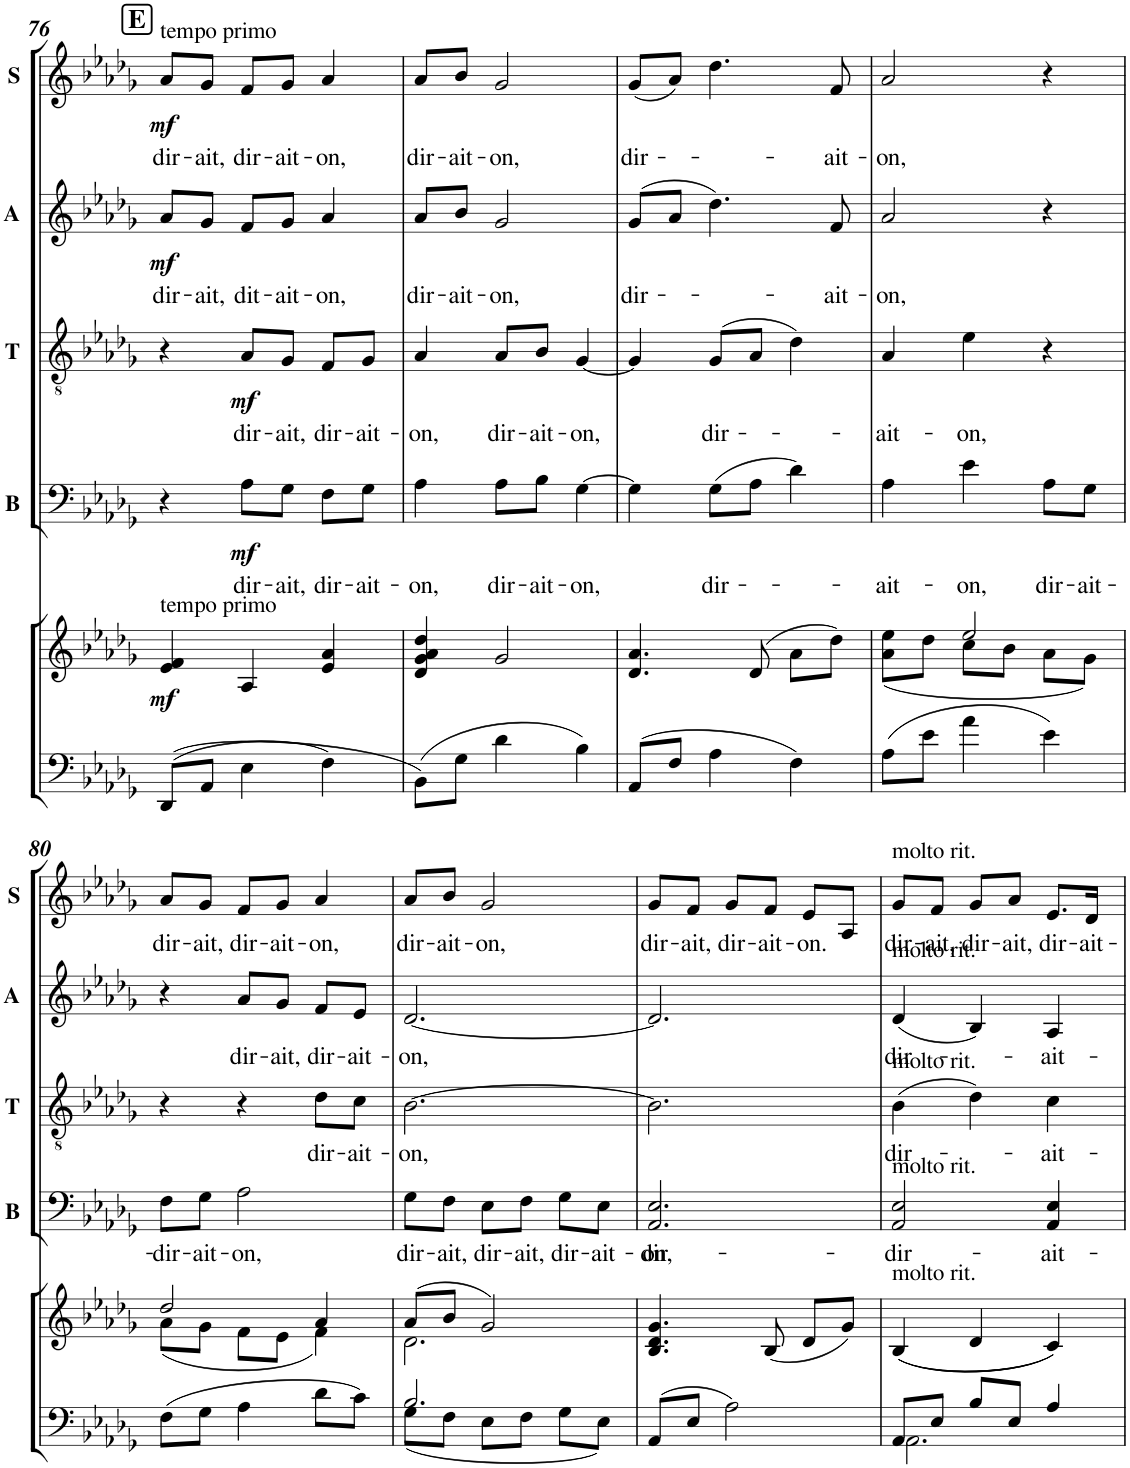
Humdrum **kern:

**kern	**kern	**dynam	**kern	**text	**dynam	**kern	**text	**dynam	**kern	**text	**dynam	**kern	**text	**dynam
*part6	*part5	*part5	*part4	*part4	*part4	*part3	*part3	*part3	*part2	*part2	*part2	*part1	*part1	*part1
*staff6	*staff5	*staff5	*staff4	*staff4	*staff4	*staff3	*staff3	*staff3	*staff2	*staff2	*staff2	*staff1	*staff1	*staff1
*I"P2	*I"P1	*	*I"Basso	*	*	*I"Tenor	*	*	*I"Alto	*	*	*I"Soprano	*	*
*	*	*	*I'B	*	*	*I'T	*	*	*I'A	*	*	*I'S	*	*
!!LO:PB:g=z
*clefF4	*clefG2	*	*clefF4	*	*	*clefGv2	*	*	*clefG2	*	*	*clefG2	*	*
*k[b-e-a-d-g-]	*k[b-e-a-d-g-]	*	*k[b-e-a-d-g-]	*	*	*k[b-e-a-d-g-]	*	*	*k[b-e-a-d-g-]	*	*	*k[b-e-a-d-g-]	*	*
*M3/4	*M3/4	*	*M3/4	*	*	*M3/4	*	*	*M3/4	*	*	*M3/4	*	*
!!LO:REH:place=s1:a:B:cj:fs=14:t=E
=76	=76	=76	=76	=76	=76	=76	=76	=76	=76	=76	=76	=76	=76	=76
!	!	!	!	!	!	!	!	!	!	!	!	!LO:TX:a:t=tempo primo	!	!
!	!LO:TX:a:t=tempo primo	!	!	!	!	!	!	!	!	!	!	!	!	!
!	!	!LO:DY:b	!	!	!	!	!	!	!	!LO:LY:b	!LO:DY:b	!	!LO:LY:b	!LO:DY:b
((8DD-/L	4e-/ 4f/	mf	4r	.	.	4r	.	.	8a-/L	dir-	mf	8a-/L	dir-	mf
!	!	!	!	!	!	!	!	!	!	!LO:LY:b	!	!	!LO:LY:b	!
8AA-/J	.	.	.	.	.	.	.	.	8g-/J	ait,	.	8g-/J	ait,	.
!	!	!	!	!LO:LY:b	!LO:DY:b	!	!LO:LY:b	!LO:DY:b	!	!LO:LY:b	!	!	!LO:LY:b	!
4E-\	4A-/	.	8A-\L	dir-	mf	8A-/L	dir-	mf	8f/L	dit-	.	8f/L	dir-	.
!	!	!	!	!LO:LY:b	!	!	!LO:LY:b	!	!	!LO:LY:b	!	!	!LO:LY:b	!
.	.	.	8G-\J	ait,	.	8G-/J	ait,	.	8g-/J	ait-	.	8g-/J	ait-	.
!	!	!	!	!LO:LY:b	!	!	!LO:LY:b	!	!	!LO:LY:b	!	!	!LO:LY:b	!
4F\)	4e-/ 4a-/	.	8F\L	dir-	.	8F/L	dir-	.	4a-/	on,	.	4a-/	on,	.
!	!	!	!	!LO:LY:b	!	!	!LO:LY:b	!	!	!	!	!	!	!
.	.	.	8G-\J	ait-	.	8G-/J	ait-	.	.	.	.	.	.	.
=77	=77	=77	=77	=77	=77	=77	=77	=77	=77	=77	=77	=77	=77	=77
!	!	!	!	!LO:LY:b	!	!	!LO:LY:b	!	!	!LO:LY:b	!	!	!LO:LY:b	!
(8BB-\L)	4d-/ 4g-/ 4a-/ 4dd-/	.	4A-\	on,	.	4A-/	on,	.	8a-/L	dir-	.	8a-/L	dir-	.
!	!	!	!	!	!	!	!	!	!	!LO:LY:b	!	!	!LO:LY:b	!
8G-\J	.	.	.	.	.	.	.	.	8b-/J	ait-	.	8b-/J	ait-	.
!	!	!	!	!LO:LY:b	!	!	!LO:LY:b	!	!	!LO:LY:b	!	!	!LO:LY:b	!
4d-\	2g-/	.	8A-\L	dir-	.	8A-/L	dir-	.	2g-/	on,	.	2g-/	on,	.
!	!	!	!	!LO:LY:b	!	!	!LO:LY:b	!	!	!	!	!	!	!
.	.	.	8B-\J	ait-	.	8B-/J	ait-	.	.	.	.	.	.	.
!	!	!	!	!LO:LY:b	!	!	!LO:LY:b	!	!	!	!	!	!	!
4B-\)	.	.	[4G-\	on,	.	[4G-/	on,	.	.	.	.	.	.	.
=78	=78	=78	=78	=78	=78	=78	=78	=78	=78	=78	=78	=78	=78	=78
!	!	!	!	!	!	!	!	!	!	!LO:LY:b	!	!	!LO:LY:b	!
(8AA-/L	4.d-/ 4.a-/	.	4G-\]	.	.	4G-/]	.	.	(8g-/L	dir-	.	(8g-/L	dir-	.
8F/J	.	.	.	.	.	.	.	.	8a-/J	.	.	8a-/J)	.	.
!	!	!	!	!LO:LY:b	!	!	!LO:LY:b	!	!	!	!	!	!	!
4A-\	.	.	(8G-\L	dir-	.	(8G-/L	dir-	.	4.dd-\)	.	.	4.dd-\	.	.
.	(8d-/	.	8A-\J	.	.	8A-/J	.	.	.	.	.	.	.	.
4F\)	8a-\L	.	4d-\)	.	.	4d-\)	.	.	.	.	.	.	.	.
!	!	!	!	!	!	!	!	!	!	!LO:LY:b	!	!	!LO:LY:b	!
.	8dd-\J)	.	.	.	.	.	.	.	8f/	ait-	.	8f/	ait-	.
=79	=79	=79	=79	=79	=79	=79	=79	=79	=79	=79	=79	=79	=79	=79
*	*^	*	*	*	*	*	*	*	*	*	*	*	*	*
!	!	!	!	!	!LO:LY:b	!	!	!LO:LY:b	!	!	!LO:LY:b	!	!	!LO:LY:b	!
(8A-\L	4ryy	(8a-\ 8ee-\L	.	4A-\	ait-	.	4A-/	ait-	.	2a-/	on,	.	2a-/	on,	.
8e-\J	.	8dd-\J	.	.	.	.	.	.	.	.	.	.	.	.	.
!	!	!	!	!	!LO:LY:b	!	!	!LO:LY:b	!	!	!	!	!	!	!
4a-\	2ee-/	8cc\L	.	4e-\	on,	.	4e-\	on,	.	.	.	.	.	.	.
.	.	8b-\J	.	.	.	.	.	.	.	.	.	.	.	.	.
!	!	!	!	!	!LO:LY:b	!	!	!	!	!	!	!	!	!	!
4e-\)	.	8a-\L	.	8A-\L	dir-	.	4r	.	.	4r	.	.	4r	.	.
!	!	!	!	!	!LO:LY:b	!	!	!	!	!	!	!	!	!	!
.	.	8g-\J)	.	8G-\J	ait-	.	.	.	.	.	.	.	.	.	.
!!LO:LB:g=z
=80	=80	=80	=80	=80	=80	=80	=80	=80	=80	=80	=80	=80	=80	=80	=80
!	!	!	!	!	!LO:LY:b	!	!	!	!	!	!	!	!	!LO:LY:b	!
(8F\L	2dd-/	(8a-\L	.	8F\L	dir-	.	4r	.	.	4r	.	.	8a-/L	dir-	.
!	!	!	!	!	!LO:LY:b	!	!	!	!	!	!	!	!	!LO:LY:b	!
8G-\J	.	8g-\J	.	8G-\J	ait-	.	.	.	.	.	.	.	8g-/J	ait,	.
!	!	!	!	!	!LO:LY:b	!	!	!	!	!	!LO:LY:b	!	!	!LO:LY:b	!
4A-\	.	8f\L	.	2A-\	on,	.	4r	.	.	8a-/L	dir-	.	8f/L	dir-	.
!	!	!	!	!	!	!	!	!	!	!	!LO:LY:b	!	!	!LO:LY:b	!
.	.	8e-\J	.	.	.	.	.	.	.	8g-/J	ait,	.	8g-/J	ait-	.
!	!	!	!	!	!	!	!	!LO:LY:b	!	!	!LO:LY:b	!	!	!LO:LY:b	!
8d-\L	4a-/	4f\)	.	.	.	.	8d-\L	dir-	.	8f/L	dir-	.	4a-/	on,	.
!	!	!	!	!	!	!	!	!LO:LY:b	!	!	!LO:LY:b	!	!	!	!
8c\J)	.	.	.	.	.	.	8c\J	ait-	.	8e-/J	ait-	.	.	.	.
=81	=81	=81	=81	=81	=81	=81	=81	=81	=81	=81	=81	=81	=81	=81	=81
*^	*	*	*	*	*	*	*	*	*	*	*	*	*	*	*
!	!	!	!	!	!	!LO:LY:b	!	!	!LO:LY:b	!	!	!LO:LY:b	!	!	!LO:LY:b	!
2.B-/	(8G-\L	(8a-/L	2.d-\	.	8G-\L	dir-	.	[2.B-\	on,	.	[2.d-/	on,	.	8a-/L	dir-	.
!	!	!	!	!	!	!LO:LY:b	!	!	!	!	!	!	!	!	!LO:LY:b	!
.	8F\J	8b-/J	.	.	8F\J	ait,	.	.	.	.	.	.	.	8b-/J	ait-	.
!	!	!	!	!	!	!LO:LY:b	!	!	!	!	!	!	!	!	!LO:LY:b	!
.	8E-\L	2g-/)	.	.	8E-\L	dir-	.	.	.	.	.	.	.	2g-/	on,	.
!	!	!	!	!	!	!LO:LY:b	!	!	!	!	!	!	!	!	!	!
.	8F\J	.	.	.	8F\J	ait,	.	.	.	.	.	.	.	.	.	.
!	!	!	!	!	!	!LO:LY:b	!	!	!	!	!	!	!	!	!	!
.	8G-\L	.	.	.	8G-\L	dir-	.	.	.	.	.	.	.	.	.	.
!	!	!	!	!	!	!LO:LY:b	!	!	!	!	!	!	!	!	!	!
.	8E-\J)	.	.	.	8E-\J	ait-	.	.	.	.	.	.	.	.	.	.
*	*	*v	*v	*	*	*	*	*	*	*	*	*	*	*	*	*
=82	=82	=82	=82	=82	=82	=82	=82	=82	=82	=82	=82	=82	=82	=82	=82
!	!	!	!	!	!LO:LY:b	!	!	!	!	!	!	!	!	!	!
*	*	*	*	*^	*	*	*	*	*	*	*	*	*	*	*
!	!	!	!	!	!	!LO:LY:b	!	!	!	!	!	!	!	!	!LO:LY:b	!
*v	*v	*	*	*	*	*	*	*	*	*	*	*	*	*	*	*
(8AA-/L	4.B-/ 4.d-/ 4.g-/	.	2.E-/	2.AA-/	dir-	.	2.B-\]	.	.	2.d-/]	.	.	8g-/L	dir-	.
!	!	!	!	!	!	!	!	!	!	!	!	!	!	!LO:LY:b	!
8E-/J	.	.	.	.	.	.	.	.	.	.	.	.	8f/J	ait,	.
!	!	!	!	!	!	!	!	!	!	!	!	!	!	!LO:LY:b	!
2A-\)	.	.	.	.	.	.	.	.	.	.	.	.	8g-/L	dir-	.
!	!	!	!	!	!	!	!	!	!	!	!	!	!	!LO:LY:b	!
.	(8B-/	.	.	.	.	.	.	.	.	.	.	.	8f/J	ait-	.
!	!	!	!	!	!	!	!	!	!	!	!	!	!	!LO:LY:b	!
.	8d-/L	.	.	.	.	.	.	.	.	.	.	.	8e-/L	on.	.
.	8g-/J)	.	.	.	.	.	.	.	.	.	.	.	8A-/J	.	.
*	*	*	*v	*v	*	*	*	*	*	*	*	*	*	*	*
=83	=83	=83	=83	=83	=83	=83	=83	=83	=83	=83	=83	=83	=83	=83
*^	*	*	*	*	*	*	*	*	*	*	*	*	*	*
!	!	!	!	!	!	!	!	!	!	!	!	!	!LO:TX:a:t=molto rit.	!	!
!	!	!	!	!	!	!	!	!	!	!LO:TX:a:t=molto rit.	!	!	!	!	!
!	!	!	!	!	!	!	!LO:TX:a:t=molto rit.	!	!	!	!	!	!	!	!
!	!	!	!	!LO:TX:a:t=molto rit.	!	!	!	!	!	!	!	!	!	!	!
!	!	!LO:TX:a:t=molto rit.	!	!	!	!	!	!	!	!	!	!	!	!	!
!	!	!	!	!	!LO:LY:b	!	!	!LO:LY:b	!	!	!LO:LY:b	!	!	!LO:LY:b	!
8AA-/L	2.AA-\	((4B-/	.	2AA-/ 2E-/	dir-	.	(4B-\	dir-	.	(4d-/	dir-	.	8g-/L	dir-	.
!	!	!	!	!	!	!	!	!	!	!	!	!	!	!LO:LY:b	!
8E-/J	.	.	.	.	.	.	.	.	.	.	.	.	8f/J	ait,	.
!	!	!	!	!	!	!	!	!	!	!	!	!	!	!LO:LY:b	!
8B-/L	.	4d-/	.	.	.	.	4d-\)	.	.	4B-/)	.	.	8g-/L	dir-	.
!	!	!	!	!	!	!	!	!	!	!	!	!	!	!LO:LY:b	!
8E-/J	.	.	.	.	.	.	.	.	.	.	.	.	8a-/J	ait,	.
!	!	!	!	!	!LO:LY:b	!	!	!LO:LY:b	!	!	!LO:LY:b	!	!	!LO:LY:b	!
4A-/	.	4c/))	.	4AA-/ 4E-/	ait-	.	4c\	ait-	.	4A-/	ait-	.	8.e-/L	dir-	.
!	!	!	!	!	!	!	!	!	!	!	!	!	!	!LO:LY:b	!
.	.	.	.	.	.	.	.	.	.	.	.	.	16d-/Jk	ait-	.
*v	*v	*	*	*	*	*	*	*	*	*	*	*	*	*	*
=	=	=	=	=	=	=	=	=	=	=	=	=	=	=
*-	*-	*-	*-	*-	*-	*-	*-	*-	*-	*-	*-	*-	*-	*-
